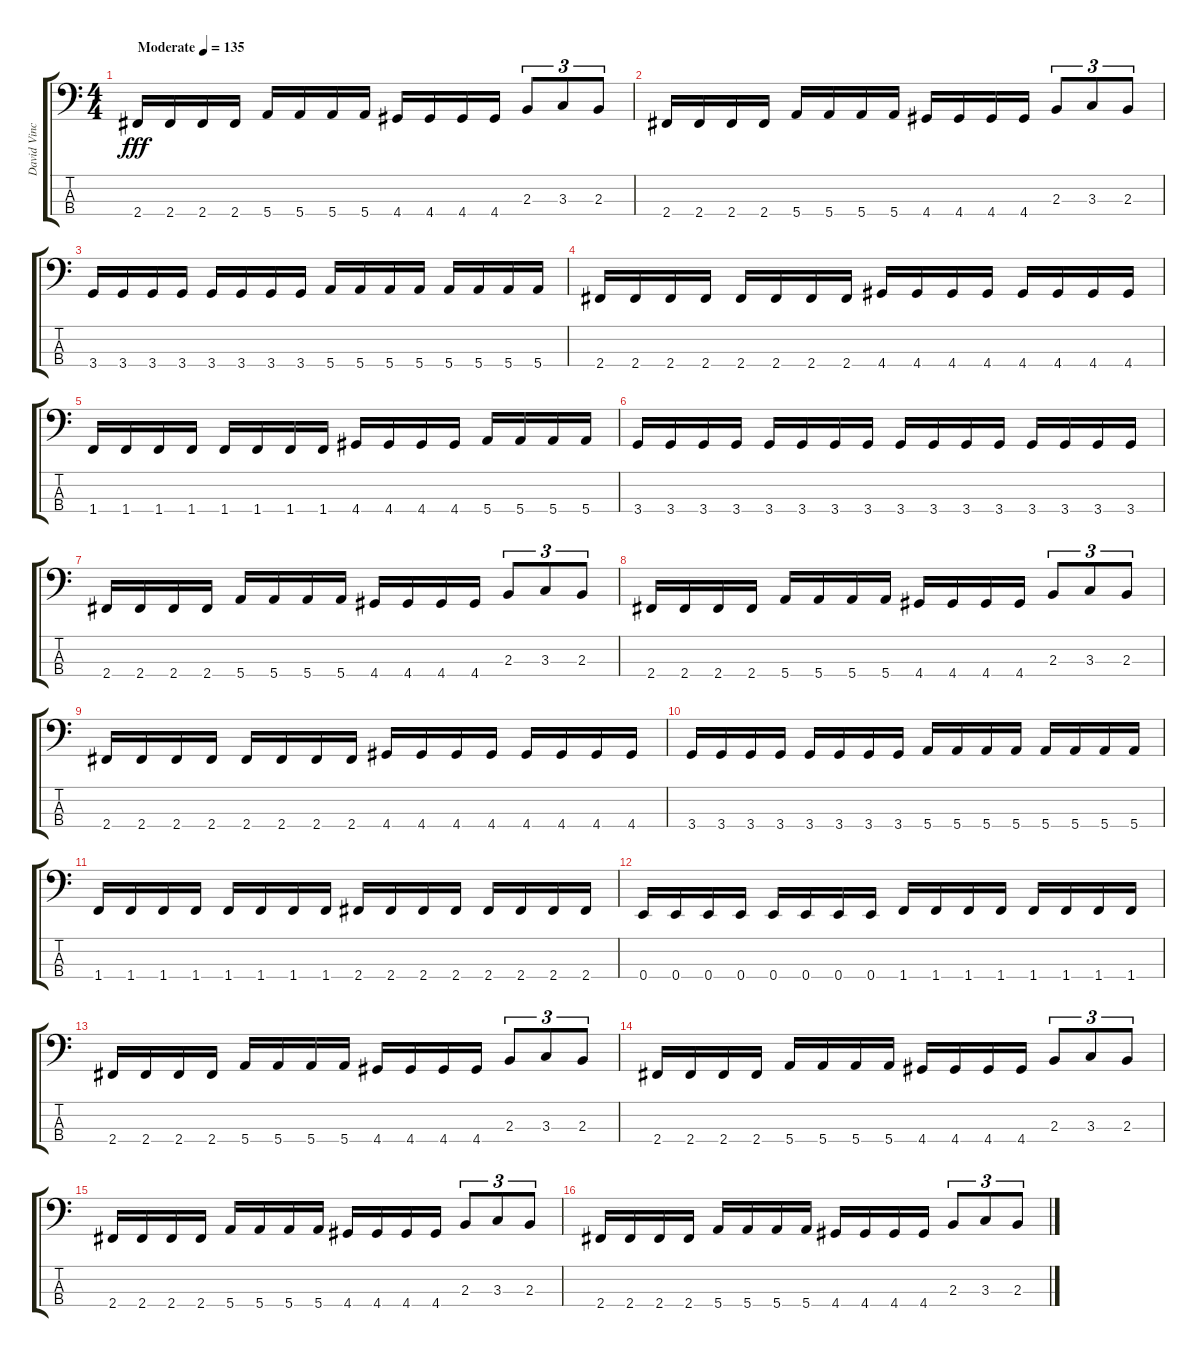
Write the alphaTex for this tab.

\track ("David Vincent" "David Vinc") {instrument electricbassfinger}
\staff {score tabs}
\tuning (G2 D2 A1 E1) {hide}
\ts (4 4)
\tempo (135 "Moderate")
\clef f4
\ks c
2.4.16{dy fff instrument electricbassfinger} 2.4.16 2.4.16 2.4.16 5.4.16 5.4.16 5.4.16 5.4.16 4.4.16 4.4.16 4.4.16 4.4.16 2.3.8{tu (3 2)} 3.3.8{tu (3 2)} 2.3.8{tu (3 2)} |
2.4.16 2.4.16 2.4.16 2.4.16 5.4.16 5.4.16 5.4.16 5.4.16 4.4.16 4.4.16 4.4.16 4.4.16 2.3.8{tu (3 2)} 3.3.8{tu (3 2)} 2.3.8{tu (3 2)} |
3.4.16 3.4.16 3.4.16 3.4.16 3.4.16 3.4.16 3.4.16 3.4.16 5.4.16 5.4.16 5.4.16 5.4.16 5.4.16 5.4.16 5.4.16 5.4.16 |
2.4.16 2.4.16 2.4.16 2.4.16 2.4.16 2.4.16 2.4.16 2.4.16 4.4.16 4.4.16 4.4.16 4.4.16 4.4.16 4.4.16 4.4.16 4.4.16 |
1.4.16 1.4.16 1.4.16 1.4.16 1.4.16 1.4.16 1.4.16 1.4.16 4.4.16 4.4.16 4.4.16 4.4.16 5.4.16 5.4.16 5.4.16 5.4.16 |
3.4.16 3.4.16 3.4.16 3.4.16 3.4.16 3.4.16 3.4.16 3.4.16 3.4.16 3.4.16 3.4.16 3.4.16 3.4.16 3.4.16 3.4.16 3.4.16 |
2.4.16 2.4.16 2.4.16 2.4.16 5.4.16 5.4.16 5.4.16 5.4.16 4.4.16 4.4.16 4.4.16 4.4.16 2.3.8{tu (3 2)} 3.3.8{tu (3 2)} 2.3.8{tu (3 2)} |
2.4.16 2.4.16 2.4.16 2.4.16 5.4.16 5.4.16 5.4.16 5.4.16 4.4.16 4.4.16 4.4.16 4.4.16 2.3.8{tu (3 2)} 3.3.8{tu (3 2)} 2.3.8{tu (3 2)} |
2.4.16 2.4.16 2.4.16 2.4.16 2.4.16 2.4.16 2.4.16 2.4.16 4.4.16 4.4.16 4.4.16 4.4.16 4.4.16 4.4.16 4.4.16 4.4.16 |
3.4.16 3.4.16 3.4.16 3.4.16 3.4.16 3.4.16 3.4.16 3.4.16 5.4.16 5.4.16 5.4.16 5.4.16 5.4.16 5.4.16 5.4.16 5.4.16 |
1.4.16 1.4.16 1.4.16 1.4.16 1.4.16 1.4.16 1.4.16 1.4.16 2.4.16 2.4.16 2.4.16 2.4.16 2.4.16 2.4.16 2.4.16 2.4.16 |
0.4.16 0.4.16 0.4.16 0.4.16 0.4.16 0.4.16 0.4.16 0.4.16 1.4.16 1.4.16 1.4.16 1.4.16 1.4.16 1.4.16 1.4.16 1.4.16 |
2.4.16 2.4.16 2.4.16 2.4.16 5.4.16 5.4.16 5.4.16 5.4.16 4.4.16 4.4.16 4.4.16 4.4.16 2.3.8{tu (3 2)} 3.3.8{tu (3 2)} 2.3.8{tu (3 2)} |
2.4.16 2.4.16 2.4.16 2.4.16 5.4.16 5.4.16 5.4.16 5.4.16 4.4.16 4.4.16 4.4.16 4.4.16 2.3.8{tu (3 2)} 3.3.8{tu (3 2)} 2.3.8{tu (3 2)} |
2.4.16 2.4.16 2.4.16 2.4.16 5.4.16 5.4.16 5.4.16 5.4.16 4.4.16 4.4.16 4.4.16 4.4.16 2.3.8{tu (3 2)} 3.3.8{tu (3 2)} 2.3.8{tu (3 2)} |
2.4.16 2.4.16 2.4.16 2.4.16 5.4.16 5.4.16 5.4.16 5.4.16 4.4.16 4.4.16 4.4.16 4.4.16 2.3.8{tu (3 2)} 3.3.8{tu (3 2)} 2.3.8{tu (3 2)}
